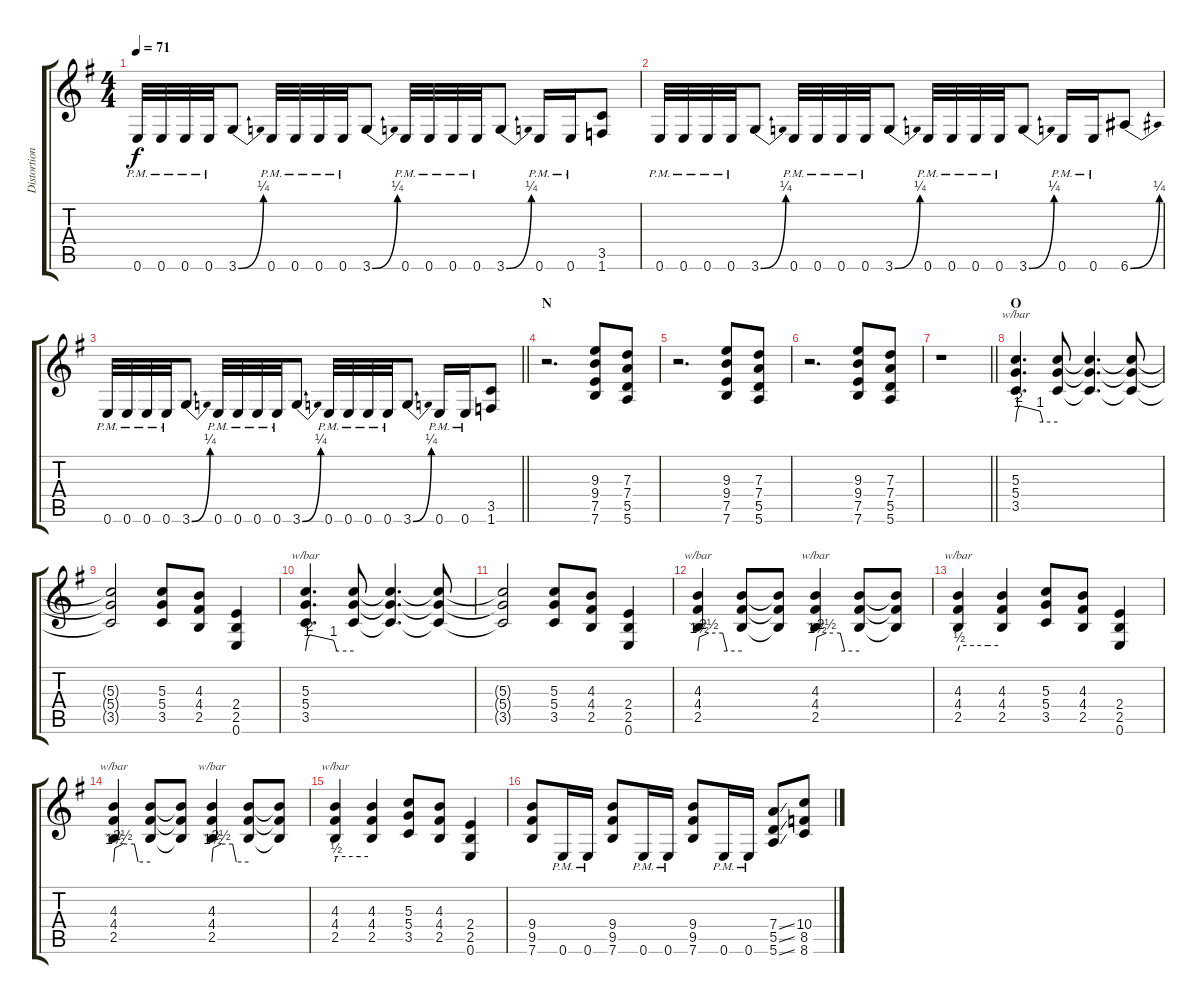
\track ("Distortion" "Distortion") {instrument distortionguitar}
\staff {score tabs}
\tuning (E4 B3 G3 D3 A2 E2) {hide}
\ts (4 4)
\tempo 71
\clef g2
\ks g
0.6{pm}.32{dy f} 0.6{pm}.32 0.6{pm}.32 0.6{pm}.32 3.6{be (bend 0 0 60 1)}.8 0.6{pm}.32 0.6{pm}.32 0.6{pm}.32 0.6{pm}.32 3.6{be (bend 0 0 60 1)}.8 0.6{pm}.32 0.6{pm}.32 0.6{pm}.32 0.6{pm}.32 3.6{be (bend 0 0 60 1)}.8 0.6{pm}.16 0.6{pm}.16 (3.5 1.6).8 |
0.6{pm}.32 0.6{pm}.32 0.6{pm}.32 0.6{pm}.32 3.6{be (bend 0 0 60 1)}.8 0.6{pm}.32 0.6{pm}.32 0.6{pm}.32 0.6{pm}.32 3.6{be (bend 0 0 60 1)}.8 0.6{pm}.32 0.6{pm}.32 0.6{pm}.32 0.6{pm}.32 3.6{be (bend 0 0 60 1)}.8 0.6{pm}.16 0.6{pm}.16 6.6{be (bend 0 0 60 1)}.8 |
\barLineRight lightlight
0.6{pm}.32 0.6{pm}.32 0.6{pm}.32 0.6{pm}.32 3.6{be (bend 0 0 60 1)}.8 0.6{pm}.32 0.6{pm}.32 0.6{pm}.32 0.6{pm}.32 3.6{be (bend 0 0 60 1)}.8 0.6{pm}.32 0.6{pm}.32 0.6{pm}.32 0.6{pm}.32 3.6{be (bend 0 0 60 1)}.8 0.6{pm}.16 0.6{pm}.16 (3.5 1.6).8 |
\section ("" "N")
r.2{d} (9.3 9.4 7.5 7.6).8 (7.3 7.4 5.5 5.6).8 |
r.2{d} (9.3 9.4 7.5 7.6).8 (7.3 7.4 5.5 5.6).8 |
r.2{d} (9.3 9.4 7.5 7.6).8 (7.3 7.4 5.5 5.6).8 |
\barLineRight lightlight
r.1 |
\section ("" "O")
(5.3 5.4 3.5).4{d tbe (custom default 0 0 2 4 5 8 35 4 39 0 60 0)} (5.3{t} 5.4{t} 3.5{t}).8 (5.3{t} 5.4{t} 3.5{t}).4{d} (5.3{t} 5.4{t} 3.5{t}).8 |
(5.3{t} 5.4{t} 3.5{t}).2 (5.3 5.4 3.5).8 (4.3 4.4 2.5).8 (2.4 2.5 0.6).4 |
(5.3 5.4 3.5).4{d tbe (custom default 0 0 2 4 5 8 35 4 39 0 60 0)} (5.3{t} 5.4{t} 3.5{t}).8 (5.3{t} 5.4{t} 3.5{t}).4{d} (5.3{t} 5.4{t} 3.5{t}).8 |
(5.3{t} 5.4{t} 3.5{t}).2 (5.3 5.4 3.5).8 (4.3 4.4 2.5).8 (2.4 2.5 0.6).4 |
(4.3 4.4 2.5).4{tbe (custom default 0 0 2 6 15 10 34 10 40 0 60 0)} (4.3{t} 4.4{t} 2.5{t}).8 (4.3{t} 4.4{t} 2.5{t}).8 (4.3 4.4 2.5).4{tbe (custom default 0 0 2 6 15 10 34 10 40 0 60 0)} (4.3{t} 4.4{t} 2.5{t}).8 (4.3{t} 4.4{t} 2.5{t}).8 |
(4.3 4.4 2.5).4{tbe (custom default 0 0 2 2 45 2 60 2)} (4.3 4.4 2.5).4 (5.3 5.4 3.5).8 (4.3 4.4 2.5).8 (2.4 2.5 0.6).4 |
(4.3 4.4 2.5).4{tbe (custom default 0 0 2 6 15 10 34 10 40 0 60 0)} (4.3{t} 4.4{t} 2.5{t}).8 (4.3{t} 4.4{t} 2.5{t}).8 (4.3 4.4 2.5).4{tbe (custom default 0 0 2 6 15 10 34 10 40 0 60 0)} (4.3{t} 4.4{t} 2.5{t}).8 (4.3{t} 4.4{t} 2.5{t}).8 |
(4.3 4.4 2.5).4{tbe (custom default 0 0 2 2 45 2 60 2)} (4.3 4.4 2.5).4 (5.3 5.4 3.5).8 (4.3 4.4 2.5).8 (2.4 2.5 0.6).4 |
(9.4 9.5 7.6).8 0.6{pm}.16 0.6{pm}.16 (9.4 9.5 7.6).8 0.6{pm}.16 0.6{pm}.16 (9.4 9.5 7.6).8 0.6{pm}.16 0.6{pm}.16 (7.4{ss} 5.5{ss} 5.6{ss}).8 (10.4 8.5 8.6).8
